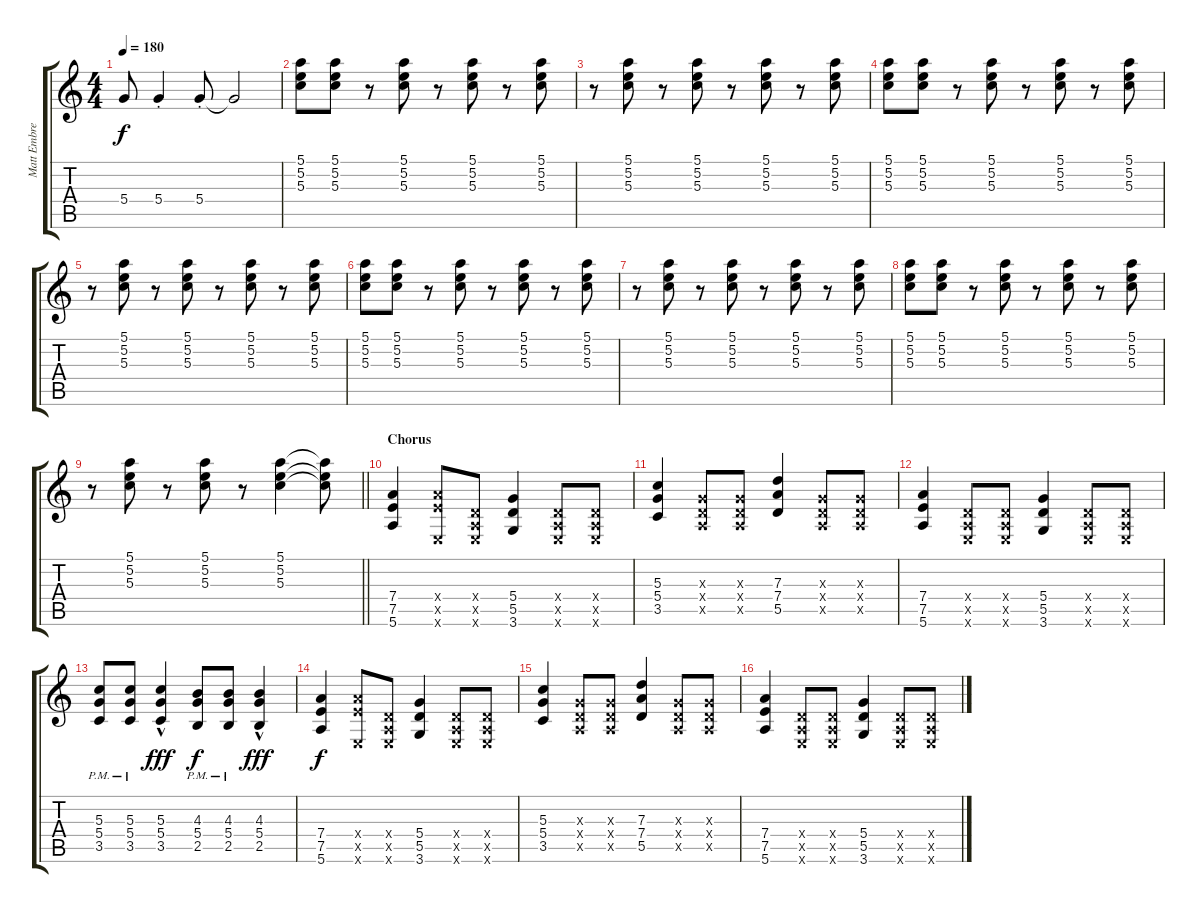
\track ("Matt Embree" "Matt Embre") {instrument electricguitarclean}
\staff {score tabs}
\tuning (E4 B3 G3 D3 A2 E2) {hide}
\ts (4 4)
\tempo 180
\clef g2
\ks c
5.4{t}.8{dy f} 5.4{st}.4 5.4{st}.8 5.4{t}.2 |
(5.1 5.2 5.3).8{instrument electricguitarclean} (5.1 5.2 5.3).8 r.8 (5.1 5.2 5.3).8 r.8 (5.1 5.2 5.3).8 r.8 (5.1 5.2 5.3).8 |
r.8 (5.1 5.2 5.3).8 r.8 (5.1 5.2 5.3).8 r.8 (5.1 5.2 5.3).8 r.8 (5.1 5.2 5.3).8 |
(5.1 5.2 5.3).8 (5.1 5.2 5.3).8 r.8 (5.1 5.2 5.3).8 r.8 (5.1 5.2 5.3).8 r.8 (5.1 5.2 5.3).8 |
r.8 (5.1 5.2 5.3).8 r.8 (5.1 5.2 5.3).8 r.8 (5.1 5.2 5.3).8 r.8 (5.1 5.2 5.3).8 |
(5.1 5.2 5.3).8 (5.1 5.2 5.3).8 r.8 (5.1 5.2 5.3).8 r.8 (5.1 5.2 5.3).8 r.8 (5.1 5.2 5.3).8 |
r.8 (5.1 5.2 5.3).8 r.8 (5.1 5.2 5.3).8 r.8 (5.1 5.2 5.3).8 r.8 (5.1 5.2 5.3).8 |
(5.1 5.2 5.3).8 (5.1 5.2 5.3).8 r.8 (5.1 5.2 5.3).8 r.8 (5.1 5.2 5.3).8 r.8 (5.1 5.2 5.3).8 |
\barLineRight lightlight
r.8 (5.1 5.2 5.3).8 r.8 (5.1 5.2 5.3).8 r.8 (5.1 5.2 5.3).4 (5.1{t} 5.2{t} 5.3{t}).8 |
\section ("" "Chorus")
(7.4 7.5 5.6).4{instrument distortionguitar} (7.4{x} 7.5{x} 0.6{x}).8 (0.4{x} 0.5{x} 0.6{x}).8 (5.4 5.5 3.6).4 (0.4{x} 0.5{x} 0.6{x}).8 (0.4{x} 0.5{x} 0.6{x}).8 |
(5.3 5.4 3.5).4 (0.3{x} 0.4{x} 0.5{x}).8 (0.3{x} 0.4{x} 0.5{x}).8 (7.3 7.4 5.5).4 (0.3{x} 0.4{x} 0.5{x}).8 (0.3{x} 0.4{x} 0.5{x}).8 |
(7.4 7.5 5.6).4 (0.4{x} 0.5{x} 0.6{x}).8 (0.4{x} 0.5{x} 0.6{x}).8 (5.4 5.5 3.6).4 (0.4{x} 0.5{x} 0.6{x}).8 (0.4{x} 0.5{x} 0.6{x}).8 |
(5.3{pm} 5.4{pm} 3.5{pm}).8 (5.3{pm} 5.4{pm} 3.5{pm}).8 (5.3{hac} 5.4{hac} 3.5{hac}).4{dy fff} (4.3{pm} 5.4{pm} 2.5{pm}).8{dy f} (4.3{pm} 5.4{pm} 2.5{pm}).8 (4.3{hac} 5.4{hac} 2.5{hac}).4{dy fff} |
(7.4 7.5 5.6).4{dy f} (7.4{x} 7.5{x} 0.6{x}).8 (0.4{x} 0.5{x} 0.6{x}).8 (5.4 5.5 3.6).4 (0.4{x} 0.5{x} 0.6{x}).8 (0.4{x} 0.5{x} 0.6{x}).8 |
(5.3 5.4 3.5).4 (0.3{x} 0.4{x} 0.5{x}).8 (0.3{x} 0.4{x} 0.5{x}).8 (7.3 7.4 5.5).4 (0.3{x} 0.4{x} 0.5{x}).8 (0.3{x} 0.4{x} 0.5{x}).8 |
(7.4 7.5 5.6).4 (0.4{x} 0.5{x} 0.6{x}).8 (0.4{x} 0.5{x} 0.6{x}).8 (5.4 5.5 3.6).4 (0.4{x} 0.5{x} 0.6{x}).8 (0.4{x} 0.5{x} 0.6{x}).8
